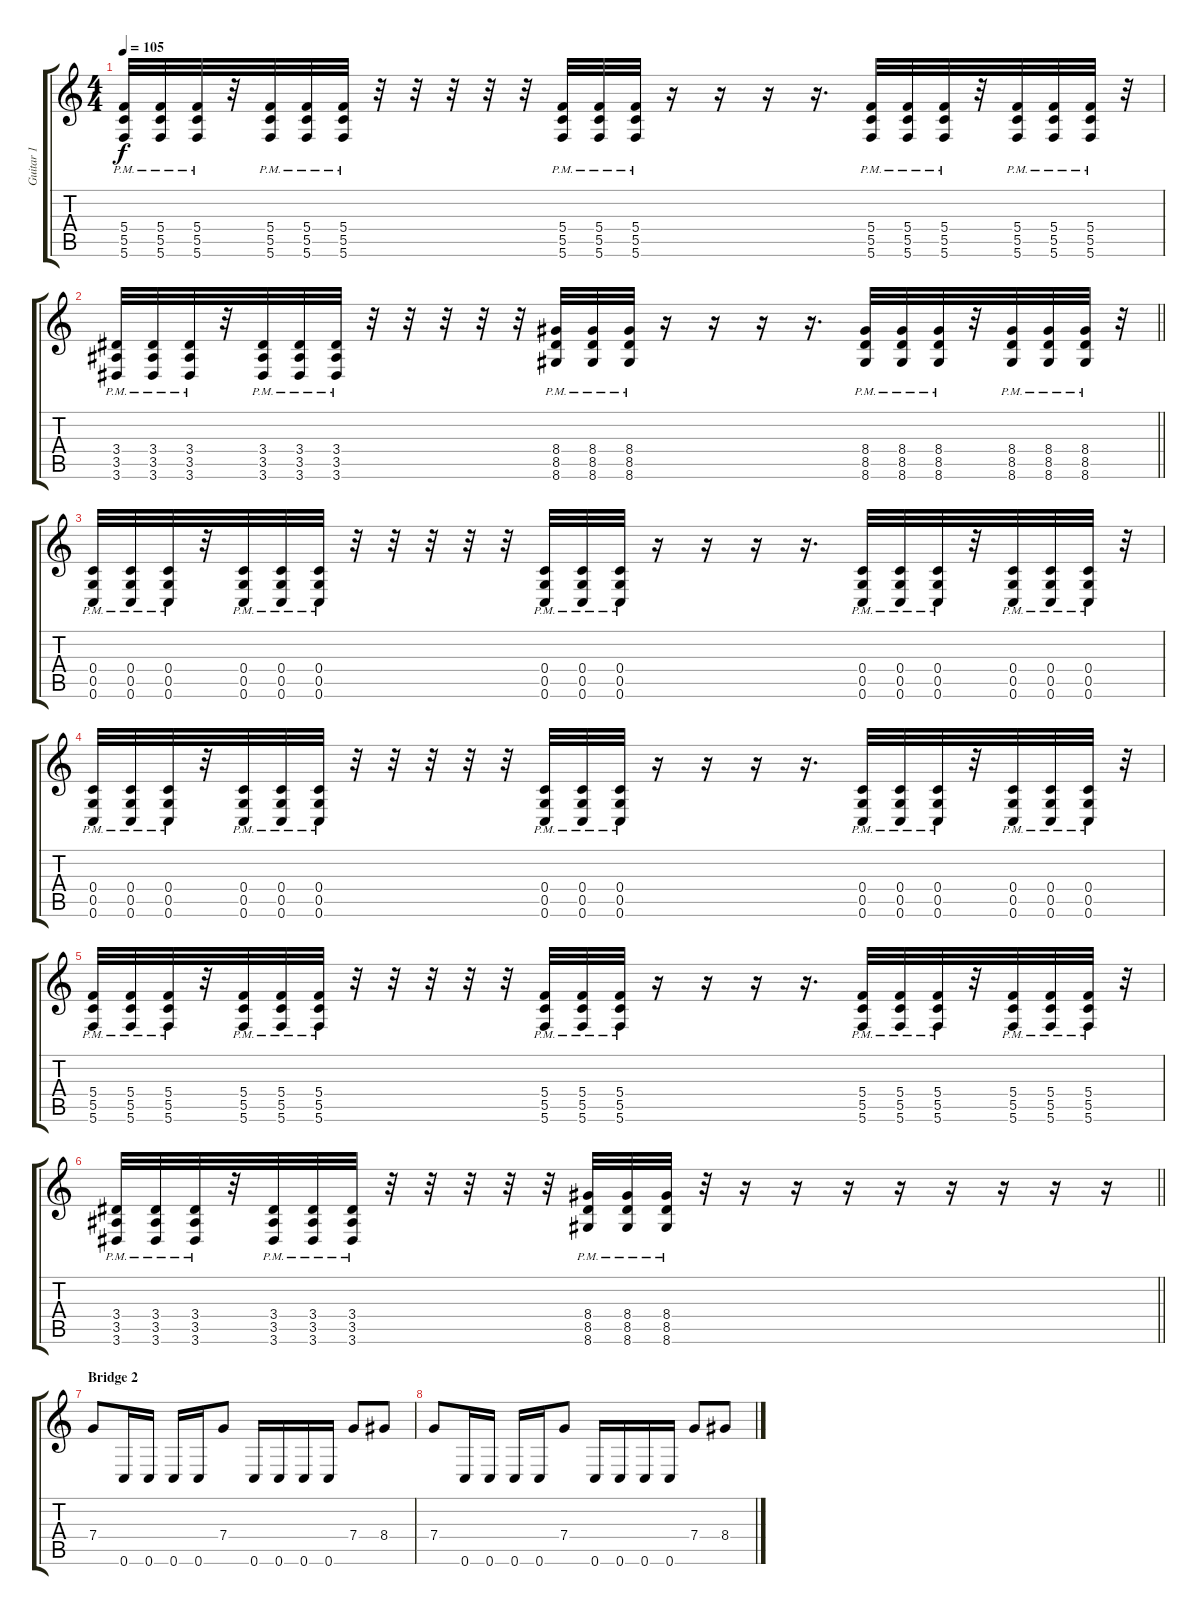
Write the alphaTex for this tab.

\track ("Guitar 1" "Guitar 1") {instrument distortionguitar}
\staff {score tabs}
\tuning (D4 A3 F3 C3 G2 C2) {hide}
\ts (4 4)
\tempo 105
\clef g2
\ks c
(5.4{pm} 5.5{pm} 5.6{pm}).32{dy f} (5.4{pm} 5.5 5.6{pm}).32 (5.4{pm} 5.5{pm} 5.6{pm}).32 r.32 (5.4{pm} 5.5{pm} 5.6{pm}).32 (5.4{pm} 5.5{pm} 5.6{pm}).32 (5.4{pm} 5.5{pm} 5.6{pm}).32 r.32 r.32 r.32 r.32 r.32 (5.4{pm} 5.5{pm} 5.6{pm}).32 (5.4{pm} 5.5{pm} 5.6{pm}).32 (5.4{pm} 5.5{pm} 5.6{pm}).32 r.16 r.16 r.16 r.16{d} (5.4{pm} 5.5{pm} 5.6{pm}).32 (5.4{pm} 5.5{pm} 5.6{pm}).32 (5.4{pm} 5.5{pm} 5.6{pm}).32 r.32 (5.4{pm} 5.5{pm} 5.6{pm}).32 (5.4{pm} 5.5{pm} 5.6{pm}).32 (5.4{pm} 5.5{pm} 5.6{pm}).32 r.32 |
\barLineRight lightlight
(3.4 3.5{pm} 3.6).32 (3.4{pm} 3.5{pm} 3.6{pm}).32 (3.4{pm} 3.5{pm} 3.6{pm}).32 r.32 (3.4{pm} 3.5{pm} 3.6{pm}).32 (3.4{pm} 3.5{pm} 3.6{pm}).32 (3.4{pm} 3.5{pm} 3.6{pm}).32 r.32 r.32 r.32 r.32 r.32 (8.4{pm} 8.5 8.6).32 (8.4{pm} 8.5{pm} 8.6).32 (8.4{pm} 8.5{pm} 8.6{pm}).32 r.16 r.16 r.16 r.16{d} (8.4 8.5{pm} 8.6).32 (8.4{pm} 8.5{pm} 8.6{pm}).32 (8.4{pm} 8.5{pm} 8.6{pm}).32 r.32 (8.4{pm} 8.5{pm} 8.6{pm}).32 (8.4{pm} 8.5{pm} 8.6{pm}).32 (8.4{pm} 8.5{pm} 8.6{pm}).32 r.32 |
(0.4{pm} 0.5{pm} 0.6{pm}).32 (0.4{pm} 0.5{pm} 0.6{pm}).32 (0.4{pm} 0.5{pm} 0.6{pm}).32 r.32 (0.4{pm} 0.5{pm} 0.6{pm}).32 (0.4{pm} 0.5{pm} 0.6{pm}).32 (0.4{pm} 0.5{pm} 0.6{pm}).32 r.32 r.32 r.32 r.32 r.32 (0.4{pm} 0.5{pm} 0.6{pm}).32 (0.4{pm} 0.5{pm} 0.6{pm}).32 (0.4{pm} 0.5{pm} 0.6{pm}).32 r.16 r.16 r.16 r.16{d} (0.4{pm} 0.5{pm} 0.6{pm}).32 (0.4{pm} 0.5{pm} 0.6{pm}).32 (0.4{pm} 0.5{pm} 0.6{pm}).32 r.32 (0.4{pm} 0.5{pm} 0.6{pm}).32 (0.4{pm} 0.5{pm} 0.6{pm}).32 (0.4{pm} 0.5{pm} 0.6{pm}).32 r.32 |
(0.4{pm} 0.5{pm} 0.6{pm}).32 (0.4{pm} 0.5{pm} 0.6{pm}).32 (0.4{pm} 0.5{pm} 0.6{pm}).32 r.32 (0.4{pm} 0.5{pm} 0.6{pm}).32 (0.4{pm} 0.5{pm} 0.6{pm}).32 (0.4{pm} 0.5{pm} 0.6{pm}).32 r.32 r.32 r.32 r.32 r.32 (0.4{pm} 0.5{pm} 0.6{pm}).32 (0.4{pm} 0.5{pm} 0.6{pm}).32 (0.4{pm} 0.5{pm} 0.6{pm}).32 r.16 r.16 r.16 r.16{d} (0.4{pm} 0.5{pm} 0.6{pm}).32 (0.4{pm} 0.5{pm} 0.6{pm}).32 (0.4{pm} 0.5{pm} 0.6{pm}).32 r.32 (0.4{pm} 0.5{pm} 0.6{pm}).32 (0.4{pm} 0.5{pm} 0.6{pm}).32 (0.4{pm} 0.5{pm} 0.6{pm}).32 r.32 |
(5.4{pm} 5.5{pm} 5.6{pm}).32 (5.4{pm} 5.5 5.6{pm}).32 (5.4{pm} 5.5{pm} 5.6{pm}).32 r.32 (5.4{pm} 5.5{pm} 5.6{pm}).32 (5.4{pm} 5.5{pm} 5.6{pm}).32 (5.4{pm} 5.5{pm} 5.6{pm}).32 r.32 r.32 r.32 r.32 r.32 (5.4{pm} 5.5{pm} 5.6{pm}).32 (5.4{pm} 5.5{pm} 5.6{pm}).32 (5.4{pm} 5.5{pm} 5.6{pm}).32 r.16 r.16 r.16 r.16{d} (5.4{pm} 5.5{pm} 5.6{pm}).32 (5.4{pm} 5.5{pm} 5.6{pm}).32 (5.4{pm} 5.5{pm} 5.6{pm}).32 r.32 (5.4{pm} 5.5{pm} 5.6{pm}).32 (5.4{pm} 5.5{pm} 5.6{pm}).32 (5.4{pm} 5.5{pm} 5.6{pm}).32 r.32 |
\barLineRight lightlight
(3.4 3.5{pm} 3.6).32 (3.4{pm} 3.5{pm} 3.6{pm}).32 (3.4{pm} 3.5{pm} 3.6{pm}).32 r.32 (3.4{pm} 3.5{pm} 3.6{pm}).32 (3.4{pm} 3.5{pm} 3.6{pm}).32 (3.4{pm} 3.5{pm} 3.6{pm}).32 r.32 r.32 r.32 r.32 r.32 (8.4{pm} 8.5 8.6).32 (8.4{pm} 8.5{pm} 8.6).32 (8.4{pm} 8.5{pm} 8.6{pm}).32 r.32 r.16 r.16 r.16 r.16 r.16 r.16 r.16 r.16 |
\section ("" "Bridge 2")
7.4.8 0.6.16 0.6.16 0.6.16 0.6.16 7.4.8 0.6.16 0.6.16 0.6.16 0.6.16 7.4.8 8.4.8 |
7.4.8 0.6.16 0.6.16 0.6.16 0.6.16 7.4.8 0.6.16 0.6.16 0.6.16 0.6.16 7.4.8 8.4.8
